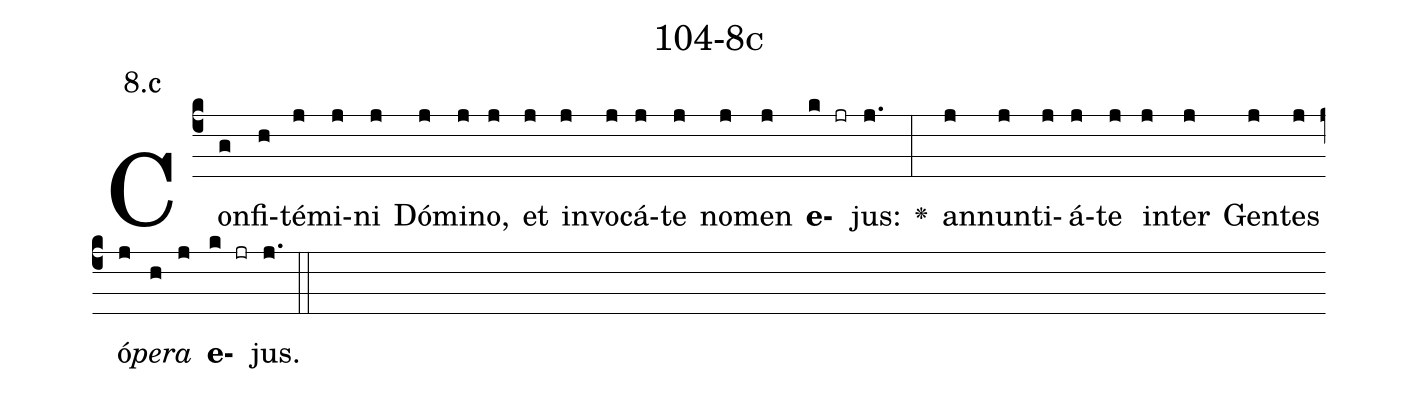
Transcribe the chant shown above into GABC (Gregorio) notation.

name: 104-8c;
annotation: 8.c;
%%
(c4)Con(g)fi(h)té(j)mi(j)ni(j) Dó(j)mi(j)no,(j) et(j) in(j)vo(j)cá(j)te(j) no(j)men(j) <b>e</b>(k jr)jus:(j.) <v>\greheightstar</v>(:) an(j)nun(j)ti(j)á(j)te(j) in(j)ter(j) Gen(j)tes(j) ó(j)<i>pe</i>(h)<i>ra</i>(j) <b>e</b>(k jr)jus.(j.) (::)


%E(j) u(j) o(h) u(j) a(k) e.(j.) (::)
